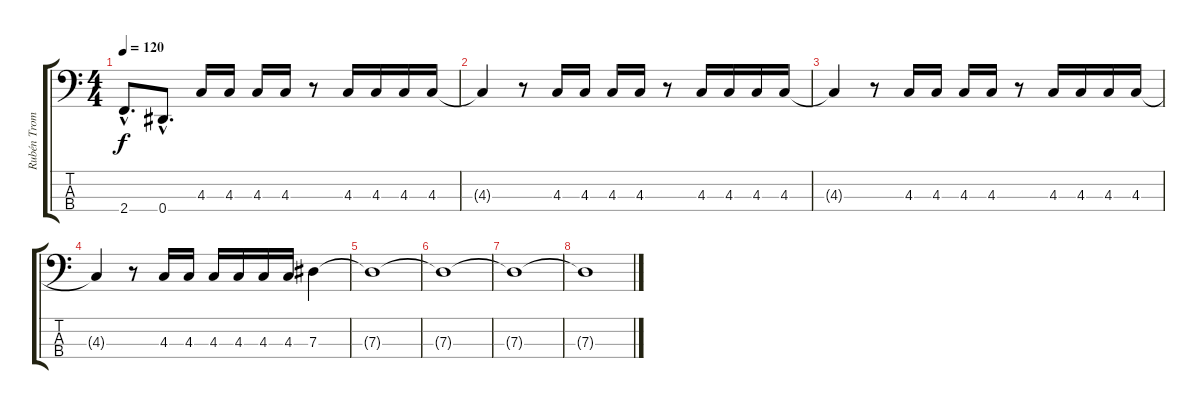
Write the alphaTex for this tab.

\track ("Rubén Trombini - Eb" "Rubén Trom") {instrument electricbasspick}
\staff {score tabs}
\tuning (Gb2 Db2 Ab1 Eb1) {hide}
\ts (4 4)
\tempo 120
\clef f4
\ks c
2.4{hac}.8{d dy f} 0.4{hac}.8{d} 4.3.16 4.3.16 4.3.16 4.3.16 r.8 4.3.16 4.3.16 4.3.16 4.3.16 |
4.3{t}.4 r.8 4.3.16 4.3.16 4.3.16 4.3.16 r.8 4.3.16 4.3.16 4.3.16 4.3.16 |
4.3{t}.4 r.8 4.3.16 4.3.16 4.3.16 4.3.16 r.8 4.3.16 4.3.16 4.3.16 4.3.16 |
4.3{t}.4 r.8 4.3.16 4.3.16 4.3.16 4.3.16 4.3.16 4.3.16 7.3.4 |
7.3{t}.1 |
7.3{t}.1 |
7.3{t}.1{volume 1} |
7.3{t}.1
